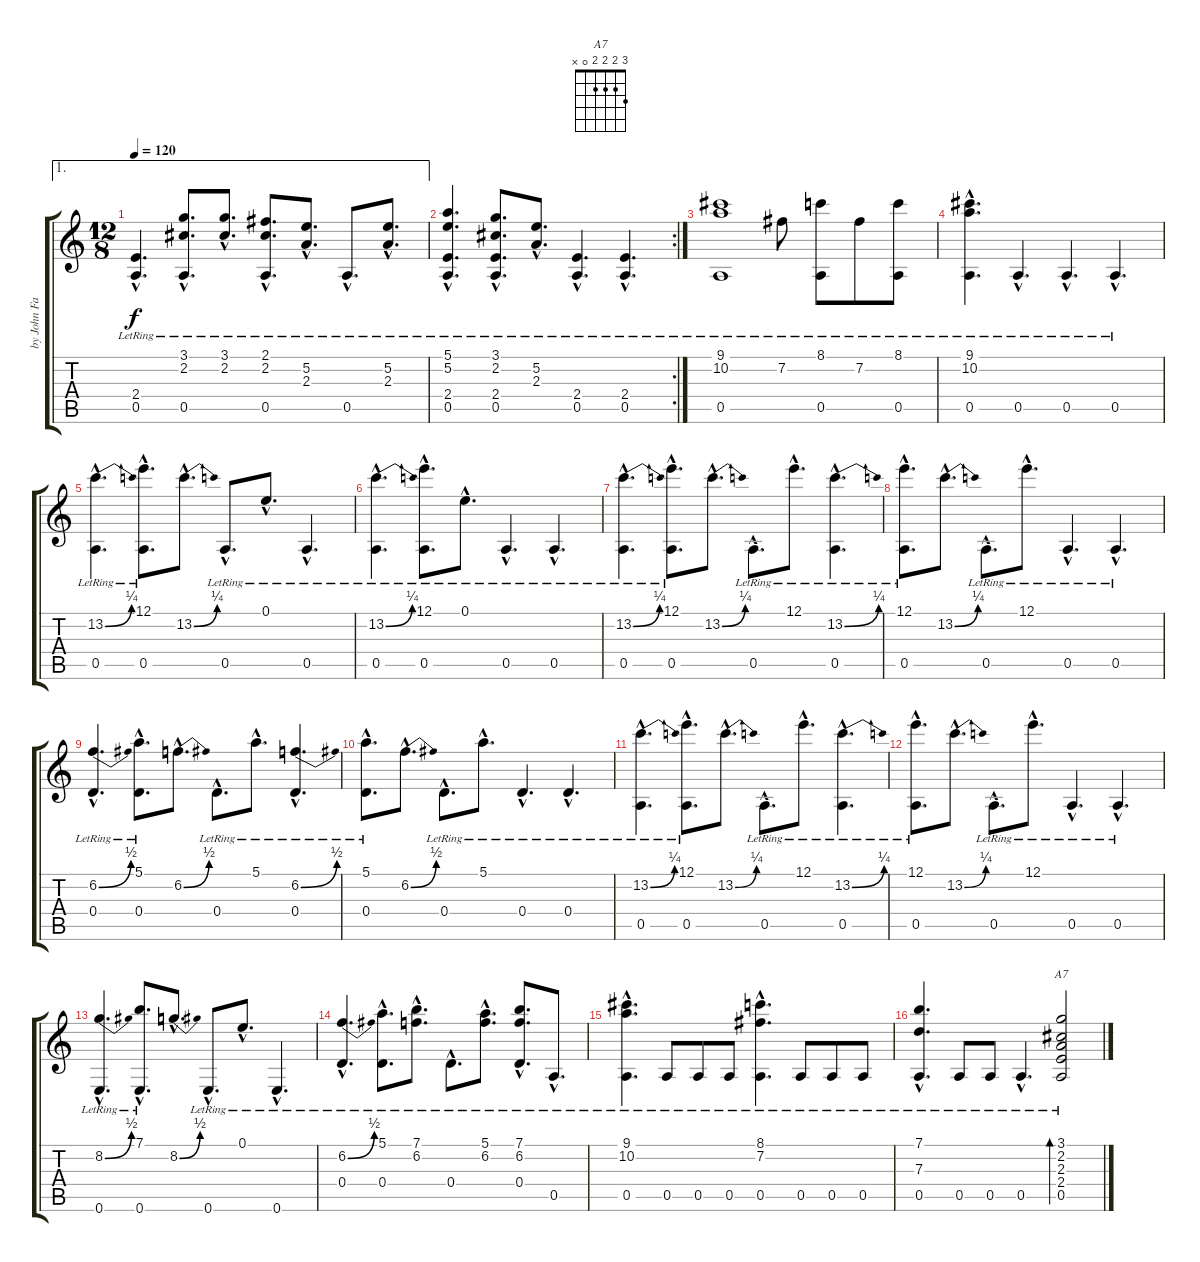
\track ("by John Fahey" "by John Fa") {instrument acousticguitarsteel}
\staff {score tabs}
\tuning (E4 B3 G3 D3 A2 E2) {hide}
\chord ("A7" 3 2 2 2 0 x)
\ae 1
\ts (12 8)
\tempo 120
\clef g2
\ks c
(2.4{hac lr} 0.5{hac lr}).4{d dy f} (3.1{hac lr} 2.2{hac lr} 0.5{hac lr}).8{d} (3.1{hac lr} 2.2{hac lr}).8{d} (2.1{hac lr} 2.2{hac lr} 0.5{hac lr}).8{d} (5.2{hac lr} 2.3{hac lr}).8{d} 0.5{hac lr}.8{d} (5.2{hac lr} 2.3{hac lr}).8{d} |
\rc 2
(5.1{hac lr} 5.2{hac lr} 2.4{hac lr} 0.5{hac lr}).4{d} (3.1{hac lr} 2.2{hac lr} 2.4{hac lr} 0.5{hac lr}).8{d} (5.2{hac lr} 2.3{hac lr}).8{d} (2.4{hac lr} 0.5{hac lr}).4{d} (2.4{hac lr} 0.5{hac lr}).4{d} |
(9.1{lr} 10.2{lr} 0.5{lr}).1 7.2{lr}.8 (8.1{lr} 0.5{lr}).8 7.2{lr}.8 (8.1{lr} 0.5{lr}).8 |
(9.1{hac lr} 10.2{hac lr} 0.5{hac lr}).4{d} 0.5{hac lr}.4{d} 0.5{hac lr}.4{d} 0.5{hac lr}.4{d} |
(13.2{be (bend 0 0 60 1) hac} 0.5{hac lr}).4{d} (12.1{hac lr} 0.5{hac lr}).8{d} 13.2{be (bend 0 0 60 1) hac}.8{d} 0.5{hac lr}.8{d} 0.1{hac lr}.8{d} 0.5{hac lr}.4{d} |
(13.2{be (bend 0 0 60 1) hac} 0.5{hac lr}).4{d} (12.1{hac lr} 0.5{hac lr}).8{d} 0.1{hac lr}.8{d} 0.5{hac lr}.4{d} 0.5{hac lr}.4{d} |
(13.2{be (bend 0 0 60 1) hac} 0.5{hac lr}).4{d} (12.1{hac lr} 0.5{hac lr}).8{d} 13.2{be (bend 0 0 60 1) hac}.8{d} 0.5{hac lr}.8{d} 12.1{hac lr}.8{d} (13.2{be (bend 0 0 60 1) hac} 0.5{hac lr}).4{d} |
(12.1{hac lr} 0.5{hac lr}).8{d} 13.2{be (bend 0 0 60 1) hac}.8{d} 0.5{hac lr}.8{d} 12.1{hac lr}.8{d} 0.5{hac lr}.4{d} 0.5{hac lr}.4{d} |
(6.2{be (bend 0 0 60 2) hac} 0.4{hac lr}).4{d} (5.1{hac lr} 0.4{hac lr}).8{d} 6.2{be (bend 0 0 60 2) hac}.8{d} 0.4{hac lr}.8{d} 5.1{hac lr}.8{d} (6.2{be (bend 0 0 60 2) hac} 0.4{hac lr}).4{d} |
(5.1{hac lr} 0.4{hac lr}).8{d} 6.2{be (bend 0 0 60 2) hac}.8{d} 0.4{hac lr}.8{d} 5.1{hac lr}.8{d} 0.4{hac lr}.4{d} 0.4{hac lr}.4{d} |
(13.2{be (bend 0 0 60 1) hac} 0.5{hac lr}).4{d} (12.1{hac lr} 0.5{hac lr}).8{d} 13.2{be (bend 0 0 60 1) hac}.8{d} 0.5{hac lr}.8{d} 12.1{hac lr}.8{d} (13.2{be (bend 0 0 60 1) hac} 0.5{hac lr}).4{d} |
(12.1{hac lr} 0.5{hac lr}).8{d} 13.2{be (bend 0 0 60 1) hac}.8{d} 0.5{hac lr}.8{d} 12.1{hac lr}.8{d} 0.5{hac lr}.4{d} 0.5{hac lr}.4{d} |
(8.2{be (bend 0 0 60 2) hac} 0.6{hac lr}).4{d} (7.1{hac lr} 0.6{hac lr}).8{d} 8.2{be (bend 0 0 60 2) hac}.8{d} 0.6{hac lr}.8{d} 0.1{hac lr}.8{d} 0.6{hac lr}.4{d} |
(6.2{be (bend 0 0 60 2) hac} 0.4{hac lr}).4{d} (5.1{hac lr} 0.4{hac lr}).8{d} (7.1{hac lr} 6.2{hac lr}).8{d} 0.4{hac lr}.8{d} (5.1{hac lr} 6.2{hac lr}).8{d} (7.1{hac lr} 6.2{hac lr} 0.4{hac lr}).8{d} 0.5{hac lr}.8{d} |
(9.1{hac lr} 10.2{hac lr} 0.5{hac lr}).4{d} 0.5{lr}.8 0.5{lr}.8 0.5{lr}.8 (8.1{hac lr} 7.2{hac lr} 0.5{hac lr}).4{d} 0.5{lr}.8 0.5{lr}.8 0.5{lr}.8 |
(7.1{hac lr} 7.3{hac lr} 0.5{hac lr}).4{d} 0.5{lr}.8 0.5{lr}.8 0.5{hac lr}.4{d} (3.1{lr} 2.2{lr} 2.3{lr} 2.4{lr} 0.5{lr}).2{bd 480 ch "A7"}
